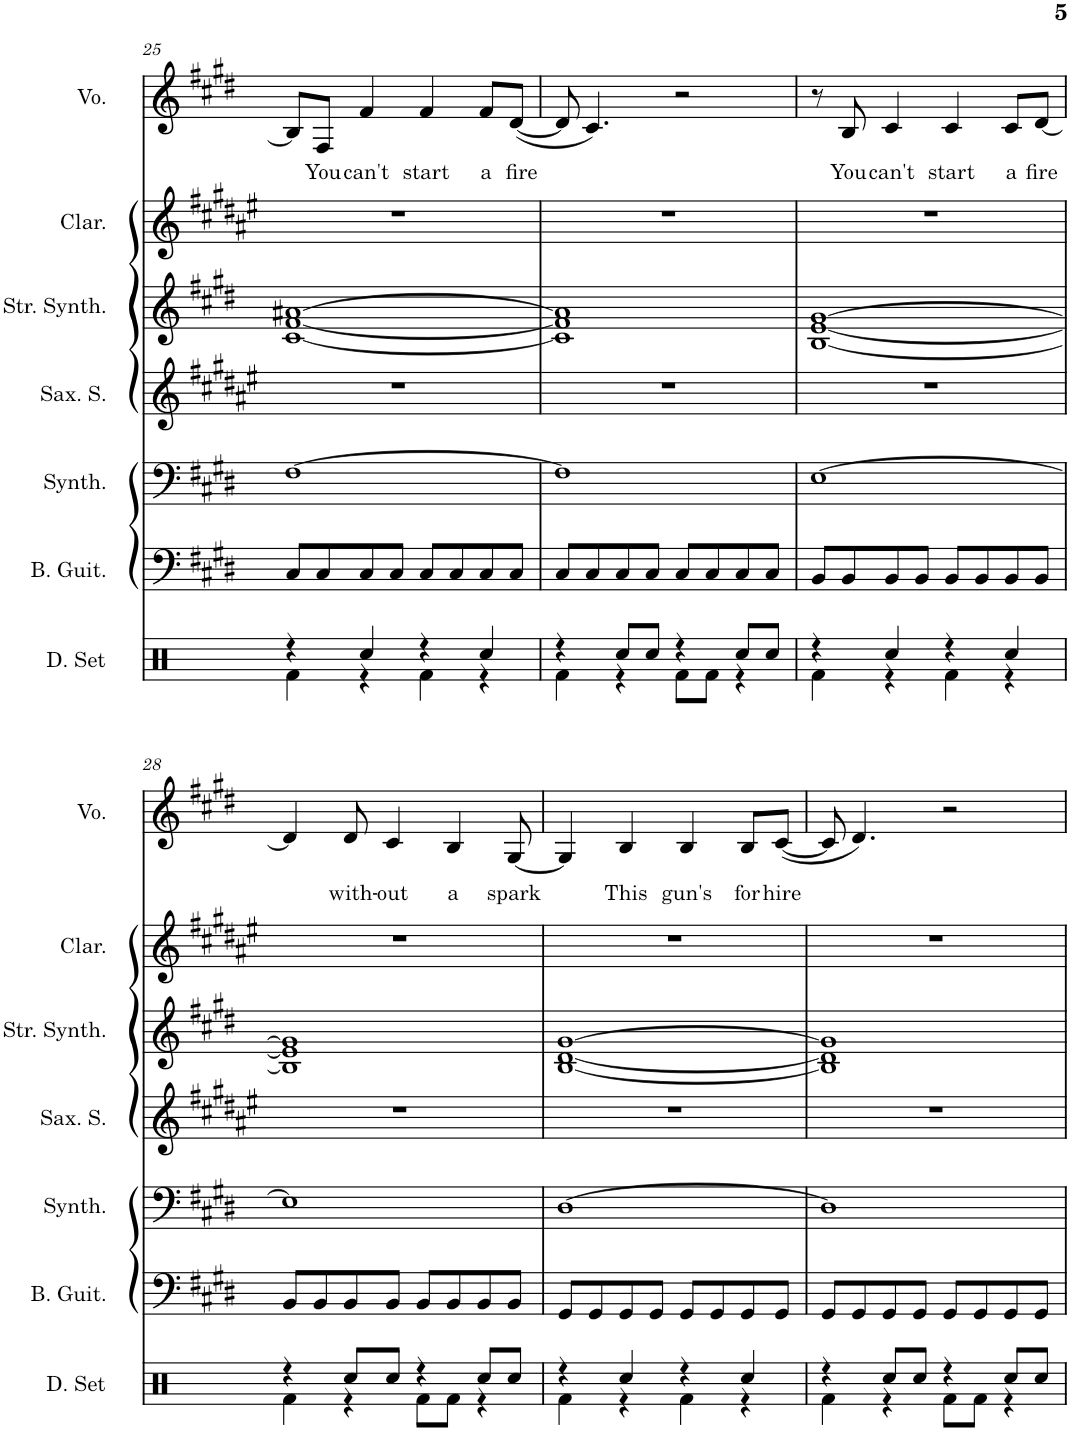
**kern	**kern	**kern	**kern	**kern	**kern	**kern	**text
*part7	*part6	*part5	*part4	*part3	*part2	*part1	*part1
*staff7	*staff6	*staff5	*staff4	*staff3	*staff2	*staff1	*staff1
*I"Drumset	*I"Bass Guitar	*I"Bass Synthesizer	*I"Saxophone soprano	*I"String Synthesizer	*I"Clarinette	*I"Voice	*
*I'D. Set	*I'B. Guit.	*I'Synth.	*I'Sax. S.	*I'Str. Synth.	*I'Clar.	*I'Vo.	*
!!LO:PB:g=z
*clefX	*clefF4	*clefF4	*clefG2	*clefG2	*clefG2	*clefG2	*
*	*Trd7c12	*	*Trd1c2	*	*Trd1c2	*	*
*k[]	*k[f#c#g#d#]	*k[f#c#g#d#]	*k[f#c#g#d#a#e#]	*k[f#c#g#d#]	*k[f#c#g#d#a#e#]	*k[f#c#g#d#]	*
*M4/4	*M4/4	*M4/4	*M4/4	*M4/4	*M4/4	*M4/4	*
=25	=25	=25	=25	=25	=25	=25	=25
*^	*	*	*	*	*	*	*
4r	4Rf\	8C#/L	[1F#	1r	[1c# [1f# [1a#X	1r	8B/L]	.
!	!	!	!	!	!	!	!	!LO:LY:b
.	.	8C#/	.	.	.	.	8F#/J	You
!	!	!	!	!	!	!	!	!LO:LY:b
4Rcc/	4r	8C#/	.	.	.	.	4f#/	can't
.	.	8C#/J	.	.	.	.	.	.
!	!	!	!	!	!	!	!	!LO:LY:b
4r	4Rf\	8C#/L	.	.	.	.	4f#/	start
.	.	8C#/	.	.	.	.	.	.
!	!	!	!	!	!	!	!	!LO:LY:b
4Rcc/	4r	8C#/	.	.	.	.	8f#/L	a
!	!	!	!	!	!	!	!	!LO:LY:b
.	.	8C#/J	.	.	.	.	([8d#/J	fire
=26	=26	=26	=26	=26	=26	=26	=26	=26
4r	4Rf\	8C#/L	1F#]	1r	1c#] 1f#] 1a#]	1r	8d#/]	.
.	.	8C#/	.	.	.	.	4.c#/)	.
8Rcc/L	4r	8C#/	.	.	.	.	.	.
8Rcc/J	.	8C#/J	.	.	.	.	.	.
4r	8Rf\L	8C#/L	.	.	.	.	2r	.
.	8Rf\J	8C#/	.	.	.	.	.	.
8Rcc/L	4r	8C#/	.	.	.	.	.	.
8Rcc/J	.	8C#/J	.	.	.	.	.	.
=27	=27	=27	=27	=27	=27	=27	=27	=27
4r	4Rf\	8BB/L	[1E	1r	[1B [1e [1g#	1r	8r	.
!	!	!	!	!	!	!	!	!LO:LY:b
.	.	8BB/	.	.	.	.	8B/	You
!	!	!	!	!	!	!	!	!LO:LY:b
4Rcc/	4r	8BB/	.	.	.	.	4c#/	can't
.	.	8BB/J	.	.	.	.	.	.
!	!	!	!	!	!	!	!	!LO:LY:b
4r	4Rf\	8BB/L	.	.	.	.	4c#/	start
.	.	8BB/	.	.	.	.	.	.
!	!	!	!	!	!	!	!	!LO:LY:b
4Rcc/	4r	8BB/	.	.	.	.	8c#/L	a
!	!	!	!	!	!	!	!	!LO:LY:b
.	.	8BB/J	.	.	.	.	[8d#/J	fire
!!LO:LB:g=z
=28	=28	=28	=28	=28	=28	=28	=28	=28
4r	4Rf\	8BB/L	1E]	1r	1B] 1e] 1g#]	1r	4d#/]	.
.	.	8BB/	.	.	.	.	.	.
!	!	!	!	!	!	!	!	!LO:LY:b
8Rcc/L	4r	8BB/	.	.	.	.	8d#/	with-
!	!	!	!	!	!	!	!	!LO:LY:b
8Rcc/J	.	8BB/J	.	.	.	.	4c#/	-out
4r	8Rf\L	8BB/L	.	.	.	.	.	.
!	!	!	!	!	!	!	!	!LO:LY:b
.	8Rf\J	8BB/	.	.	.	.	4B/	a
8Rcc/L	4r	8BB/	.	.	.	.	.	.
!	!	!	!	!	!	!	!	!LO:LY:b
8Rcc/J	.	8BB/J	.	.	.	.	[8G#/	spark
=29	=29	=29	=29	=29	=29	=29	=29	=29
4r	4Rf\	8GG#/L	[1D#	1r	[1B [1d# [1g#	1r	4G#/]	.
.	.	8GG#/	.	.	.	.	.	.
!	!	!	!	!	!	!	!	!LO:LY:b
4Rcc/	4r	8GG#/	.	.	.	.	4B/	This
.	.	8GG#/J	.	.	.	.	.	.
!	!	!	!	!	!	!	!	!LO:LY:b
4r	4Rf\	8GG#/L	.	.	.	.	4B/	gun's
.	.	8GG#/	.	.	.	.	.	.
!	!	!	!	!	!	!	!	!LO:LY:b
4Rcc/	4r	8GG#/	.	.	.	.	8B/L	for
!	!	!	!	!	!	!	!	!LO:LY:b
.	.	8GG#/J	.	.	.	.	([8c#/J	hire
=30	=30	=30	=30	=30	=30	=30	=30	=30
4r	4Rf\	8GG#/L	1D#]	1r	1B] 1d#] 1g#]	1r	8c#/]	.
.	.	8GG#/	.	.	.	.	4.d#/)	.
8Rcc/L	4r	8GG#/	.	.	.	.	.	.
8Rcc/J	.	8GG#/J	.	.	.	.	.	.
4r	8Rf\L	8GG#/L	.	.	.	.	2r	.
.	8Rf\J	8GG#/	.	.	.	.	.	.
8Rcc/L	4r	8GG#/	.	.	.	.	.	.
8Rcc/J	.	8GG#/J	.	.	.	.	.	.
*v	*v	*	*	*	*	*	*	*
=	=	=	=	=	=	=	=
*-	*-	*-	*-	*-	*-	*-	*-
